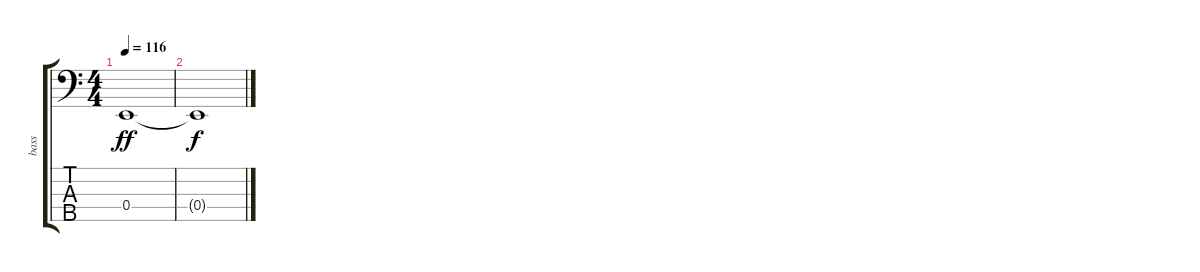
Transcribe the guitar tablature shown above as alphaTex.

\track ("bass" "bass") {instrument fretlessbass}
\staff {score tabs}
\tuning (G2 D2 A1 E1 B0) {hide}
\ts (4 4)
\tempo 116
\clef f4
\ks c
0.4.1{dy ff} |
0.4{t}.1{dy f}
